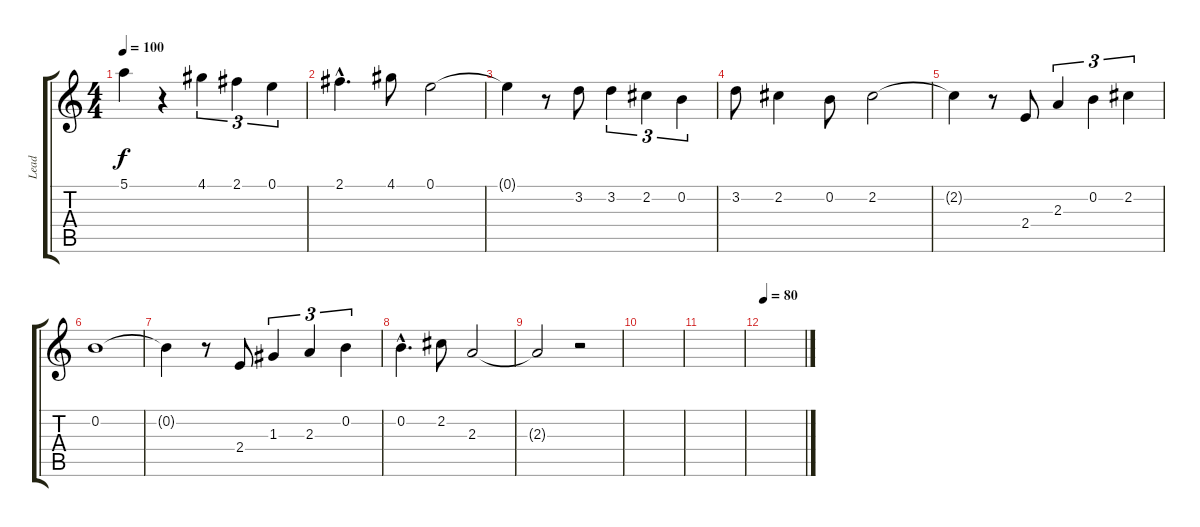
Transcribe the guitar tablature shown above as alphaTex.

\track ("Lead" "Lead") {instrument electricguitarjazz}
\staff {score tabs}
\tuning (E4 B3 G3 D3 A2 E2) {hide}
\ts (4 4)
\tempo 100
\clef g2
\ks c
5.1{t}.4{dy f} r.4 4.1.4{tu (3 2)} 2.1.4{tu (3 2)} 0.1.4{tu (3 2)} |
2.1{hac}.4{d} 4.1.8 0.1.2 |
0.1{t}.4 r.8 3.2.8 3.2.4{tu (3 2)} 2.2.4{tu (3 2)} 0.2.4{tu (3 2)} |
3.2.8 2.2.4 0.2.8 2.2.2 |
2.2{t}.4 r.8 2.4.8 2.3.4{tu (3 2)} 0.2.4{tu (3 2)} 2.2.4{tu (3 2)} |
0.2.1 |
0.2{t}.4 r.8 2.4.8 1.3.4{tu (3 2)} 2.3.4{tu (3 2)} 0.2.4{tu (3 2)} |
0.2{hac}.4{d} 2.2.8 2.3.2 |
2.3{t}.2 r.2 |
|
|
\tempo 80
